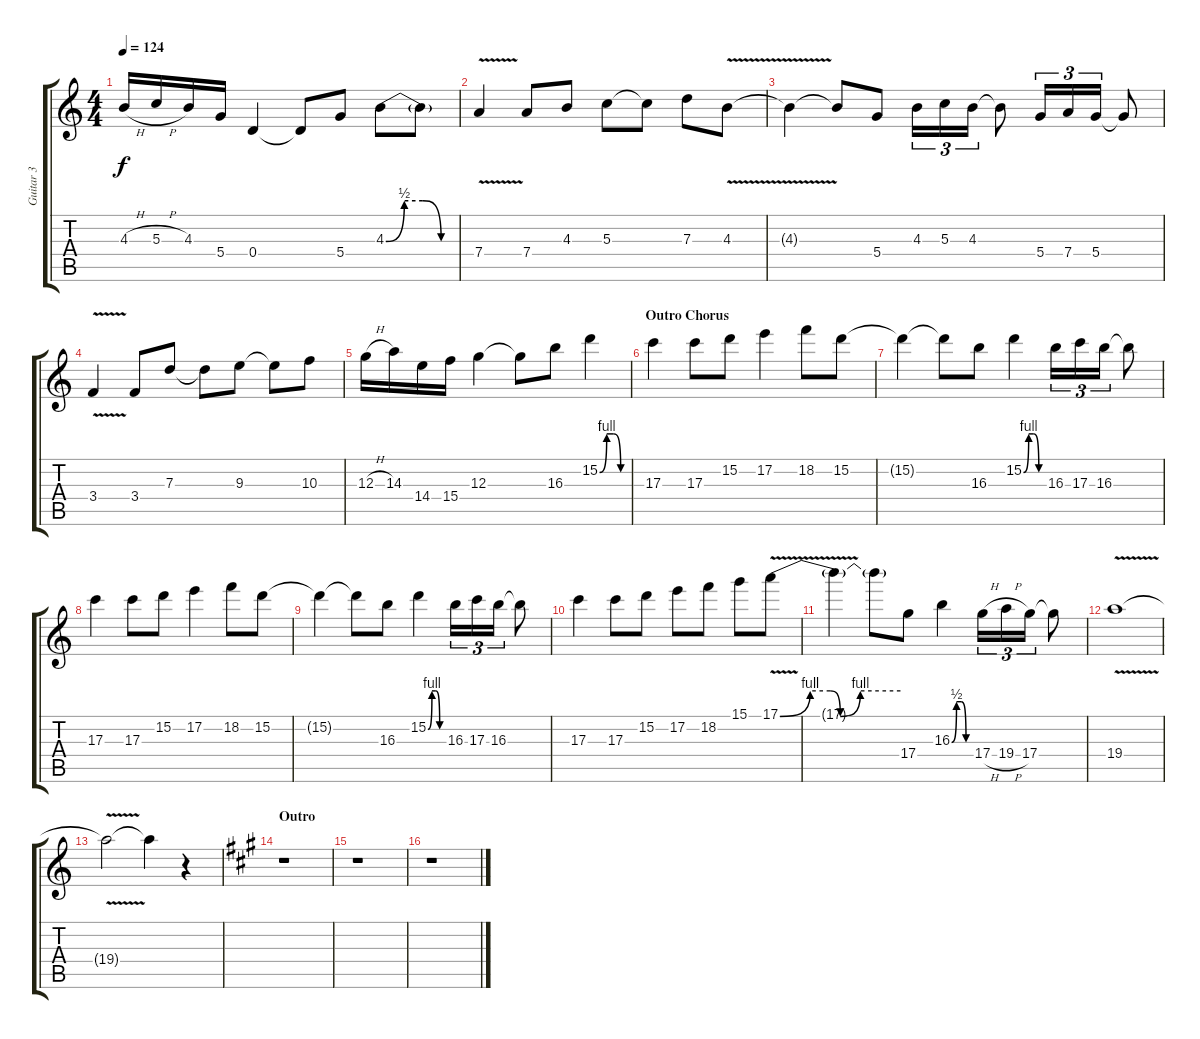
\track ("Guitar 3" "Guitar 3") {instrument distortionguitar}
\staff {score tabs}
\tuning (E4 B3 G3 D3 A2 E2) {hide}
\ts (4 4)
\tempo 124
\clef g2
\ks c
4.3{h}.16{dy f} 5.3{h}.16 4.3.16 5.4.16 0.4.4 0.4{t}.8 5.4.8 4.3{be (custom 0 0 15 2 30 2 45 0 60 0)}.8 4.3{t}.8 |
7.4{v}.4 7.4.8 4.3.8 5.3.8 5.3{t}.8 7.3.8 4.3{v}.8 |
4.3{t}.4 4.3{t}.8 5.4.8 4.3.16{tu (3 2)} 5.3.16{tu (3 2)} 4.3.16{tu (3 2)} 4.3{t}.8 5.4.16{tu (3 2)} 7.4.16{tu (3 2)} 5.4.16{tu (3 2)} 5.4{t}.8 |
\ks aminor
3.4{v}.4 3.4.8 7.3.8 7.3{t}.8 9.3.8 9.3{t}.8 10.3.8 |
\ks c
12.3{h}.16 14.3.16 14.4.16 15.4.16 12.3.4 12.3{t}.8 16.3.8{volume 14 balance 11 instrument distortionguitar} 15.2{be (custom 0 0 15 4 30 4 45 0 60 0)}.4 |
\section ("" "Outro Chorus")
17.3.4 17.3.8 15.2.8 17.2.4 18.2.8 15.2.8 |
15.2{t}.4 15.2{t}.8 16.3.8 15.2{be (custom 0 0 15 4 30 4 45 0 60 0)}.4 16.3.16{tu (3 2)} 17.3.16{tu (3 2)} 16.3.16{tu (3 2)} 16.3{t}.8 |
17.3.4 17.3.8 15.2.8 17.2.4 18.2.8 15.2.8 |
15.2{t}.4 15.2{t}.8 16.3.8 15.2{be (custom 0 0 15 4 30 4 45 0 60 0)}.4 16.3.16{tu (3 2)} 17.3.16{tu (3 2)} 16.3.16{tu (3 2)} 16.3{t}.8 |
17.3.4 17.3.8 15.2.8 17.2.8 18.2.8 15.1.8 17.1{be (custom 0 0 15 4 25 4 30 0 40 4 60 4) v}.8 |
17.1{t}.4 17.1{t}.8 17.4.8 16.3{be (custom 0 0 15 2 30 2 45 0 60 0)}.4 17.4{h}.16{tu (3 2)} 19.4{h}.16{tu (3 2)} 17.4.16{tu (3 2)} 17.4{t}.8 |
19.4{v}.1 |
19.4{t}.2 19.4{t}.4 r.4 |
\section ("" "Outro")
\ks a
r.1 |
r.1 |
r.1
